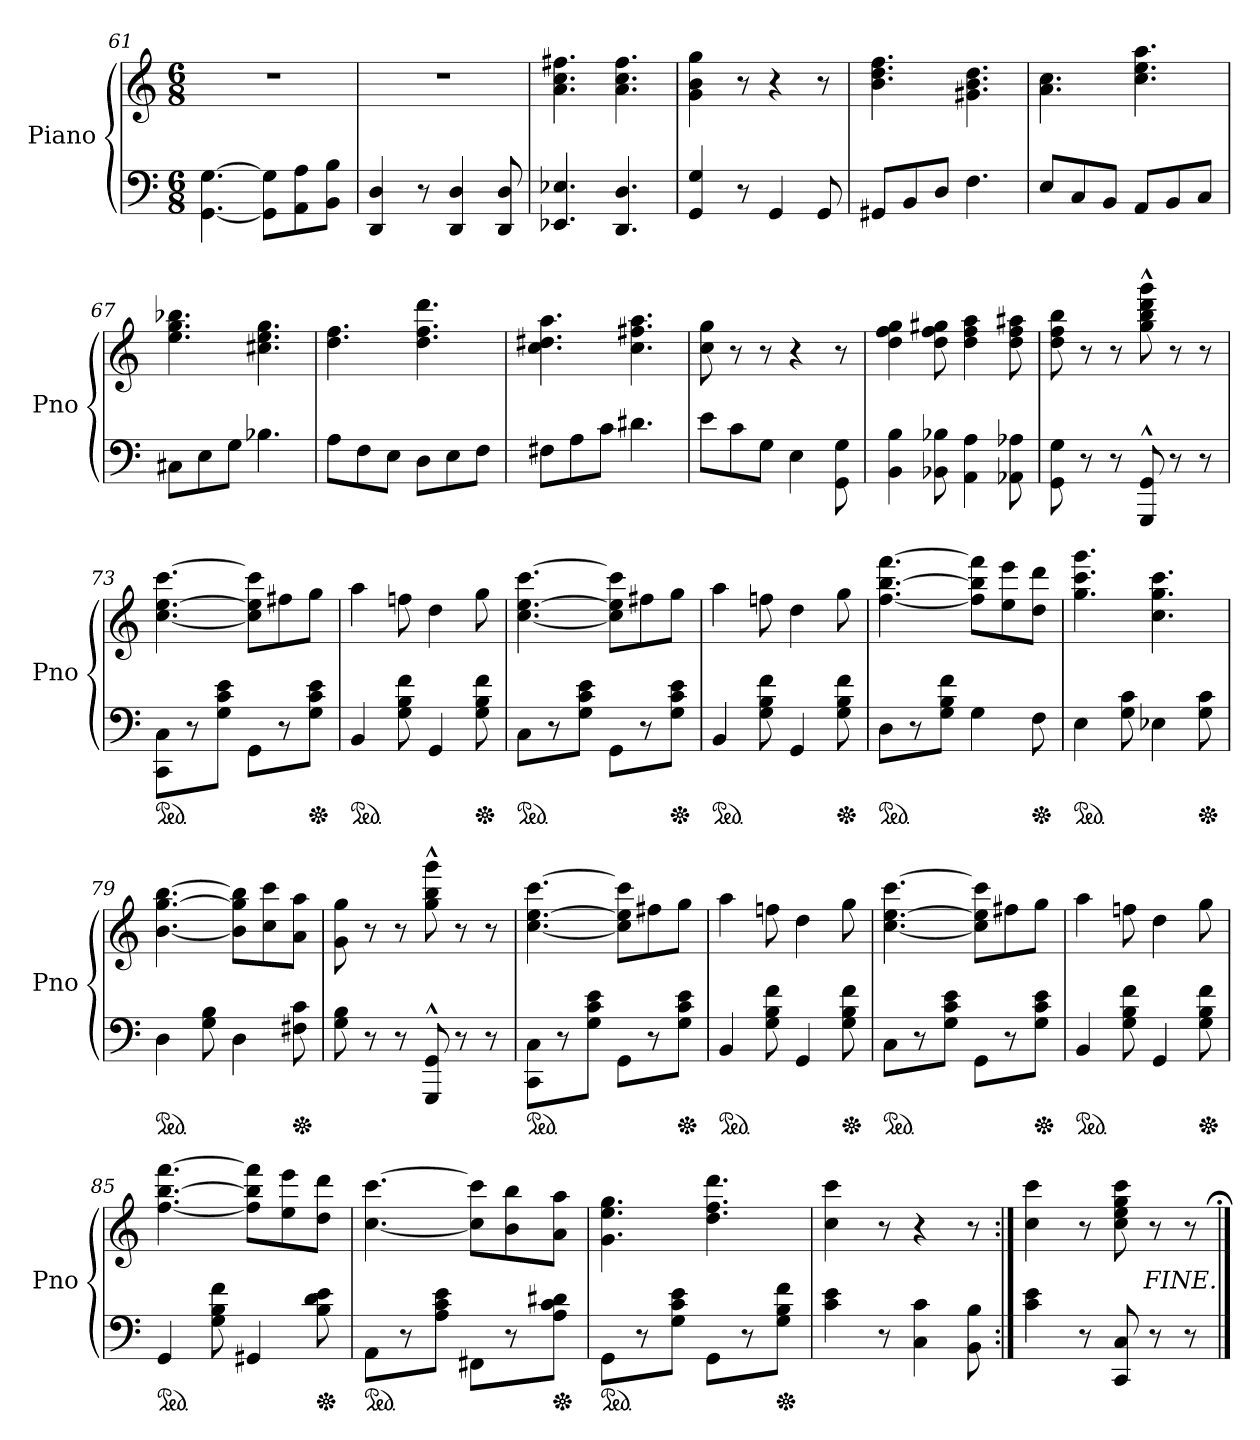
**kern	**kern
*part1	*part1
*staff2	*staff1
*I"Piano	*
*I'Pno	*
*clefF4	*clefG2
*k[]	*k[]
*M6/8	*M6/8
=61	=61
[4.GG\ [4.G\	2.r
8GG] 8G]L	.
8AA 8A	.
8BB 8BJ	.
=62	=62
4DD 4D	2.r
8r	.
4DD 4D	.
8DD 8D	.
=63	=63
4.EE-X 4.E-X	4.a 4.cc 4.ff#X
4.DD 4.D	4.a 4.cc 4.ff#
=64	=64
4GG 4G	4g 4b 4gg
8r	8r
4GG	4r
8GG	8r
=65	=65
8GG#XL	4.b 4.dd 4.ff
8BB	.
8DJ	.
4.F	4.g#X 4.b 4.dd
=66	=66
8EL	4.a 4.cc
8C	.
8BBJ	.
8AAL	4.cc 4.ee 4.aa
8BB	.
8CJ	.
=67	=67
8C#XL	4.ee 4.gg 4.bb-X
8E	.
8GJ	.
4.B-X	4.cc#X 4.ee 4.gg
=68	=68
8AL	4.dd 4.ff
8F	.
8EJ	.
8DL	4.dd 4.ff 4.ddd
8E	.
8FJ	.
=69	=69
8F#XL	4.cc 4.dd#X 4.aa
8A	.
8cJ	.
4.d#X	4.cc 4.ff#X 4.aa
=70	=70
8eL	8cc 8gg
8c	8r
8GJ	8r
4E	4r
8GG\ 8G\	8r
=71	=71
4BB 4B	4dd 4ff 4gg
8BB-X 8B-X	8dd 8ff 8gg#X
4AA 4A	4dd 4ff 4aa
8AA-X 8A-X	8dd 8ff 8aa#X
=72	=72
8GG\ 8G\	8dd 8ff 8bb
8r	8r
8r	8r
8GGG^^ 8GG^^	8gg^^ 8bb^^ 8ddd^^ 8ggg^^
8r	8r
8r	8r
=73	=73
*ped	*
8CC 8CL	[4.cc [4.ee [4.ccc
8r	.
8G 8c 8eJ	.
8GGL	8cc] 8ee] 8ccc]L
8r	8ff#X
*Xped	*
8G 8c 8eJ	8ggJ
=74	=74
*ped	*
4BB	4aa
8G 8B 8f	8ffn
4GG	4dd
*Xped	*
8G 8B 8f	8gg
=75	=75
*ped	*
8CL	[4.cc [4.ee [4.ccc
8r	.
8G 8c 8eJ	.
8GGL	8cc] 8ee] 8ccc]L
8r	8ff#X
*Xped	*
8G 8c 8eJ	8ggJ
=76	=76
*ped	*
4BB	4aa
8G 8B 8f	8ffn
4GG	4dd
*Xped	*
8G 8B 8f	8gg
=77	=77
*ped	*
8DL	[4.ff [4.bb [4.fff
8r	.
8G 8B 8fJ	.
4G	8ff] 8bb] 8fff]L
.	8ee 8eee
*Xped	*
8F	8dd 8dddJ
=78	=78
*ped	*
4E	4.gg 4.ccc 4.ggg
8G 8c	.
4E-X	4.cc 4.gg 4.ccc
*Xped	*
8G 8c	.
=79	=79
*ped	*
4D	[4.b [4.gg [4.bb
8G 8B	.
4D	8b] 8gg] 8bb]L
.	8cc 8ccc
*Xped	*
8F#X 8c	8a 8aaJ
=80	=80
8G 8B	8g 8gg
8r	8r
8r	8r
8GGG^^ 8GG^^	8gg^^ 8bb^^ 8ggg^^
8r	8r
8r	8r
=81	=81
*ped	*
8CC 8CL	[4.cc [4.ee [4.ccc
8r	.
8G 8c 8eJ	.
8GGL	8cc] 8ee] 8ccc]L
8r	8ff#X
*Xped	*
8G 8c 8eJ	8ggJ
=82	=82
*ped	*
4BB	4aa
8G 8B 8f	8ffn
4GG	4dd
*Xped	*
8G 8B 8f	8gg
=83	=83
*ped	*
8CL	[4.cc [4.ee [4.ccc
8r	.
8G 8c 8eJ	.
8GGL	8cc] 8ee] 8ccc]L
8r	8ff#X
*Xped	*
8G 8c 8eJ	8ggJ
=84	=84
*ped	*
4BB	4aa
8G 8B 8f	8ffn
4GG	4dd
*Xped	*
8G 8B 8f	8gg
=85	=85
*ped	*
4GG	[4.ff [4.bb [4.fff
8G 8B 8f	.
4GG#X	8ff] 8bb] 8fff]L
.	8ee 8eee
*Xped	*
8B 8d 8e	8dd 8dddJ
=86	=86
*ped	*
8AAL	[4.cc [4.ccc
8r	.
8A 8c 8eJ	.
8FF#XL	8cc] 8ccc]L
8r	8b 8bb
*Xped	*
8A 8c 8d#XJ	8a 8aaJ
=87	=87
*ped	*
8GGL	4.g 4.ee 4.gg
8r	.
8G 8c 8eJ	.
8GGL	4.dd 4.ff 4.ddd
8r	.
*Xped	*
8G 8B 8fJ	.
=88	=88
4c 4e	4cc 4ccc
8r	8r
4C 4c	4r
8BB 8B	8r
=89:|!	=89:|!
4c 4e	4cc 4ccc
8r	8r
8CC 8C	8cc 8ee 8gg 8ccc
8r	8r
8r	8r
!	!LO:TX:c:i:rj:t=FINE.
==	==;
*-	*-
